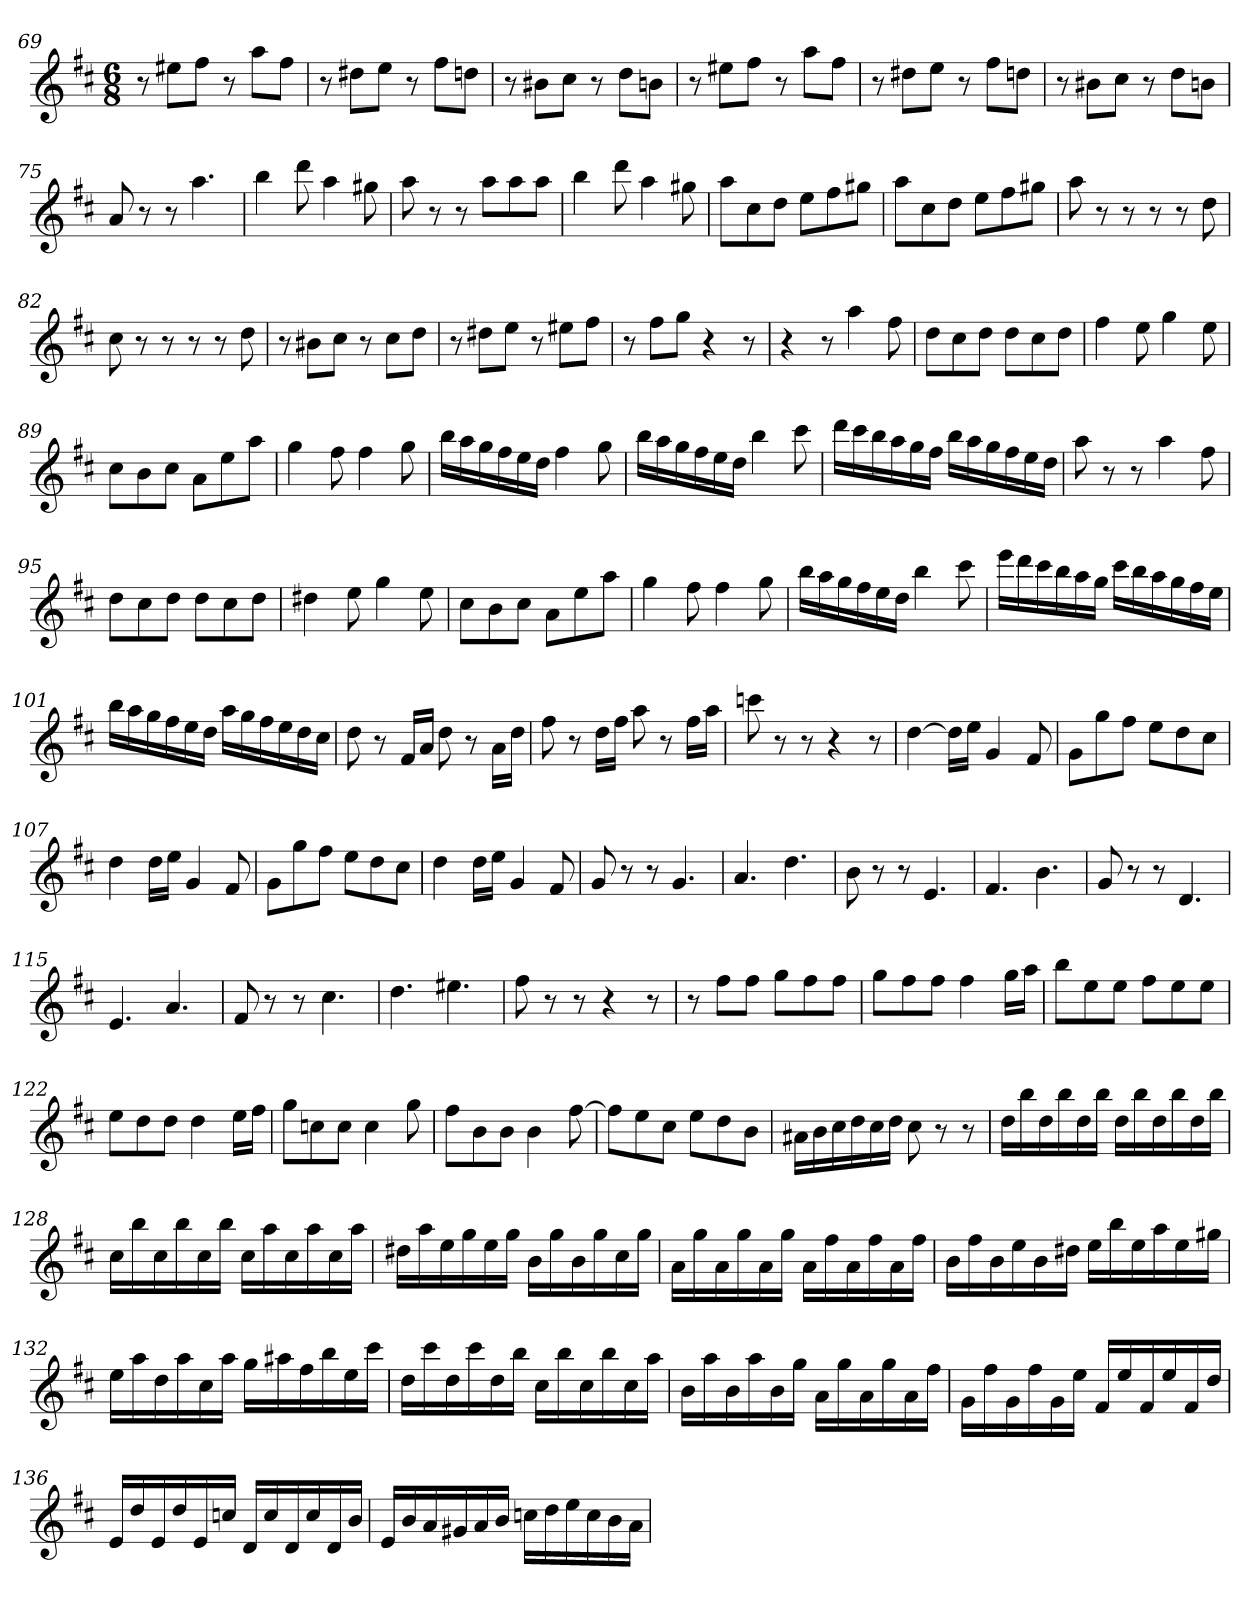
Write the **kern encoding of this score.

**kern
*part1
*staff1
*clefG2
*k[f#c#]
*D:
*M6/8
=69
8r
8ee#X\L
8ff#\J
8r
8aa\L
8ff#\J
=70
8r
8dd#X\L
8ee\J
8r
8ff#\L
8ddn\J
=71
8r
8b#X\L
8cc#\J
8r
8dd\L
8bn\J
=72
8r
8ee#X\L
8ff#\J
8r
8aa\L
8ff#\J
=73
8r
8dd#X\L
8ee\J
8r
8ff#\L
8ddn\J
=74
8r
8b#X\L
8cc#\J
8r
8dd\L
8bn\J
=75
8a
8r
8r
4.aa
=76
4bb
8ddd
4aa
8gg#X
=77
8aa
8r
8r
8aa\L
8aa\
8aa\J
=78
4bb
8ddd
4aa
8gg#X
=79
8aa\L
8cc#\
8dd\J
8ee\L
8ff#\
8gg#X\J
=80
8aa\L
8cc#\
8dd\J
8ee\L
8ff#\
8gg#X\J
=81
8aa
8r
8r
8r
8r
8dd
=82
8cc#
8r
8r
8r
8r
8dd
=83
8r
8b#X\L
8cc#\J
8r
8cc#\L
8dd\J
=84
8r
8dd#X\L
8ee\J
8r
8ee#X\L
8ff#\J
=85
8r
8ff#\L
8gg\J
4r
8r
=86
4r
8r
4aa
8ff#
=87
8dd\L
8cc#\
8dd\J
8dd\L
8cc#\
8dd\J
=88
4ff#
8ee
4gg
8ee
=89
8cc#\L
8b\
8cc#\J
8a\L
8ee\
8aa\J
=90
4gg
8ff#
4ff#
8gg
=91
16bb\LL
16aa\
16gg\
16ff#\
16ee\
16dd\JJ
4ff#
8gg
=92
16bb\LL
16aa\
16gg\
16ff#\
16ee\
16dd\JJ
4bb
8ccc#
=93
16ddd\LL
16ccc#\
16bb\
16aa\
16gg\
16ff#\JJ
16bb\LL
16aa\
16gg\
16ff#\
16ee\
16dd\JJ
=94
8aa
8r
8r
4aa
8ff#
=95
8dd\L
8cc#\
8dd\J
8dd\L
8cc#\
8dd\J
=96
4dd#X
8ee
4gg
8ee
=97
8cc#\L
8b\
8cc#\J
8a\L
8ee\
8aa\J
=98
4gg
8ff#
4ff#
8gg
=99
16bb\LL
16aa\
16gg\
16ff#\
16ee\
16dd\JJ
4bb
8ccc#
=100
16eee\LL
16ddd\
16ccc#\
16bb\
16aa\
16gg\JJ
16ccc#\LL
16bb\
16aa\
16gg\
16ff#\
16ee\JJ
=101
16bb\LL
16aa\
16gg\
16ff#\
16ee\
16dd\JJ
16aa\LL
16gg\
16ff#\
16ee\
16dd\
16cc#\JJ
=102
8dd
8r
16f#/LL
16a/JJ
8dd
8r
16a\LL
16dd\JJ
=103
8ff#
8r
16dd\LL
16ff#\JJ
8aa
8r
16ff#\LL
16aa\JJ
=104
8cccn
8r
8r
4r
8r
=105
[4dd
16dd\LL]
16ee\JJ
4g
8f#
=106
8g\L
8gg\
8ff#\J
8ee\L
8dd\
8cc#\J
=107
4dd
16dd\LL
16ee\JJ
4g
8f#
=108
8g\L
8gg\
8ff#\J
8ee\L
8dd\
8cc#\J
=109
4dd
16dd\LL
16ee\JJ
4g
8f#
=110
8g
8r
8r
4.g
=111
4.a
4.dd
=112
8b
8r
8r
4.e
=113
4.f#
4.b
=114
8g
8r
8r
4.d
=115
4.e
4.a
=116
8f#
8r
8r
4.cc#
=117
4.dd
4.ee#X
=118
8ff#
8r
8r
4r
8r
=119
8r
8ff#\L
8ff#\J
8gg\L
8ff#\
8ff#\J
=120
8gg\L
8ff#\
8ff#\J
4ff#
16gg\LL
16aa\JJ
=121
8bb\L
8ee\
8ee\J
8ff#\L
8ee\
8ee\J
=122
8ee\L
8dd\
8dd\J
4dd
16ee\LL
16ff#\JJ
=123
8gg\L
8ccn\
8cc\J
4cc
8gg
=124
8ff#\L
8b\
8b\J
4b
[8ff#
=125
8ff#\L]
8ee\
8cc#\J
8ee\L
8dd\
8b\J
=126
16a#X\LL
16b\
16cc#\
16dd\
16cc#\
16dd\JJ
8cc#
8r
8r
=127
16dd\LL
16bb\
16dd\
16bb\
16dd\
16bb\JJ
16dd\LL
16bb\
16dd\
16bb\
16dd\
16bb\JJ
=128
16cc#\LL
16bb\
16cc#\
16bb\
16cc#\
16bb\JJ
16cc#\LL
16aa\
16cc#\
16aa\
16cc#\
16aa\JJ
=129
16dd#X\LL
16aa\
16ee\
16gg\
16ee\
16gg\JJ
16b\LL
16gg\
16b\
16gg\
16cc#\
16gg\JJ
=130
16a\LL
16gg\
16a\
16gg\
16a\
16gg\JJ
16a\LL
16ff#\
16a\
16ff#\
16a\
16ff#\JJ
=131
16b\LL
16ff#\
16b\
16ee\
16b\
16dd#X\JJ
16ee\LL
16bb\
16ee\
16aa\
16ee\
16gg#X\JJ
=132
16ee\LL
16aa\
16dd\
16aa\
16cc#\
16aa\JJ
16gg\LL
16aa#X\
16ff#\
16bb\
16ee\
16ccc#\JJ
=133
16dd\LL
16ccc#\
16dd\
16ccc#\
16dd\
16bb\JJ
16cc#\LL
16bb\
16cc#\
16bb\
16cc#\
16aa\JJ
=134
16b\LL
16aa\
16b\
16aa\
16b\
16gg\JJ
16a\LL
16gg\
16a\
16gg\
16a\
16ff#\JJ
=135
16g\LL
16ff#\
16g\
16ff#\
16g\
16ee\JJ
16f#/LL
16ee/
16f#/
16ee/
16f#/
16dd/JJ
=136
16e/LL
16dd/
16e/
16dd/
16e/
16ccn/JJ
16d/LL
16cc/
16d/
16cc/
16d/
16b/JJ
=137
16e/LL
16b/
16a/
16g#X/
16a/
16b/JJ
16ccn\LL
16dd\
16ee\
16cc\
16b\
16a\JJ
=
*-
